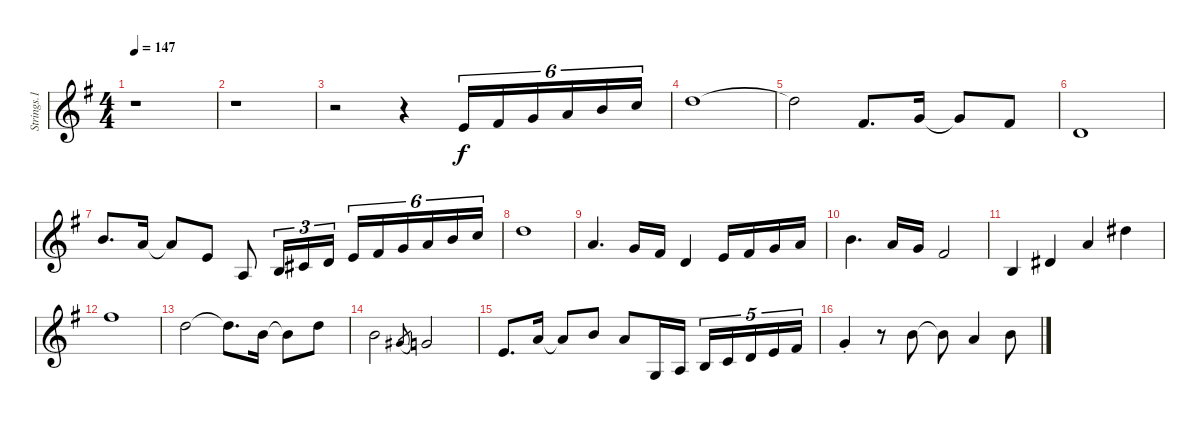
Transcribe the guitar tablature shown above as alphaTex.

\track ("Strings.1" "Strings.1") {instrument stringensemble1}
\staff {score}
\tuning (E4 B3 G3 D3 A2 E2) {hide}
\ts (4 4)
\tempo 147
\clef g2
\ks g
r.1{dy f} |
r.1 |
r.2 r.4 0.1.16{tu (6 4)} 2.1.16{tu (6 4)} 3.1.16{tu (6 4)} 5.1.16{tu (6 4)} 7.1.16{tu (6 4)} 8.1.16{tu (6 4)} |
10.1.1 |
10.1{t}.2 2.1.8{d} 3.1.16 3.1{t}.8 2.1.8 |
3.2.1 |
7.1.8{d} 5.1.16 5.1{t}.8 0.1.8 2.3.8 0.2.16{tu (3 2)} 2.2.16{tu (3 2)} 3.2.16{tu (3 2)} 0.1.16{tu (6 4)} 2.1.16{tu (6 4)} 3.1.16{tu (6 4)} 5.1.16{tu (6 4)} 7.1.16{tu (6 4)} 8.1.16{tu (6 4)} |
10.1.1 |
5.1.4{d} 3.1.16 2.1.16 3.2.4 0.1.16 2.1.16 3.1.16 5.1.16 |
7.1.4{d} 5.1.16 3.1.16 2.1.2 |
0.2.4 4.2.4 5.1.4 11.1.4 |
14.1.1 |
10.1.2 10.1{t}.8{d} 7.1.16 7.1{t}.8 10.1.8 |
7.1.2 4.1{h}.8{gr} 3.1.2 |
0.1.8{d} 5.1.16 5.1{t}.8 7.1.8 5.1.8 0.3.16 2.3.16 0.2.16{tu (5 4)} 1.2.16{tu (5 4)} 3.2.16{tu (5 4)} 0.1.16{tu (5 4)} 2.1.16{tu (5 4)} |
3.1{st}.4 r.8 7.1.8 7.1{t}.8 5.1.4 7.1.8
